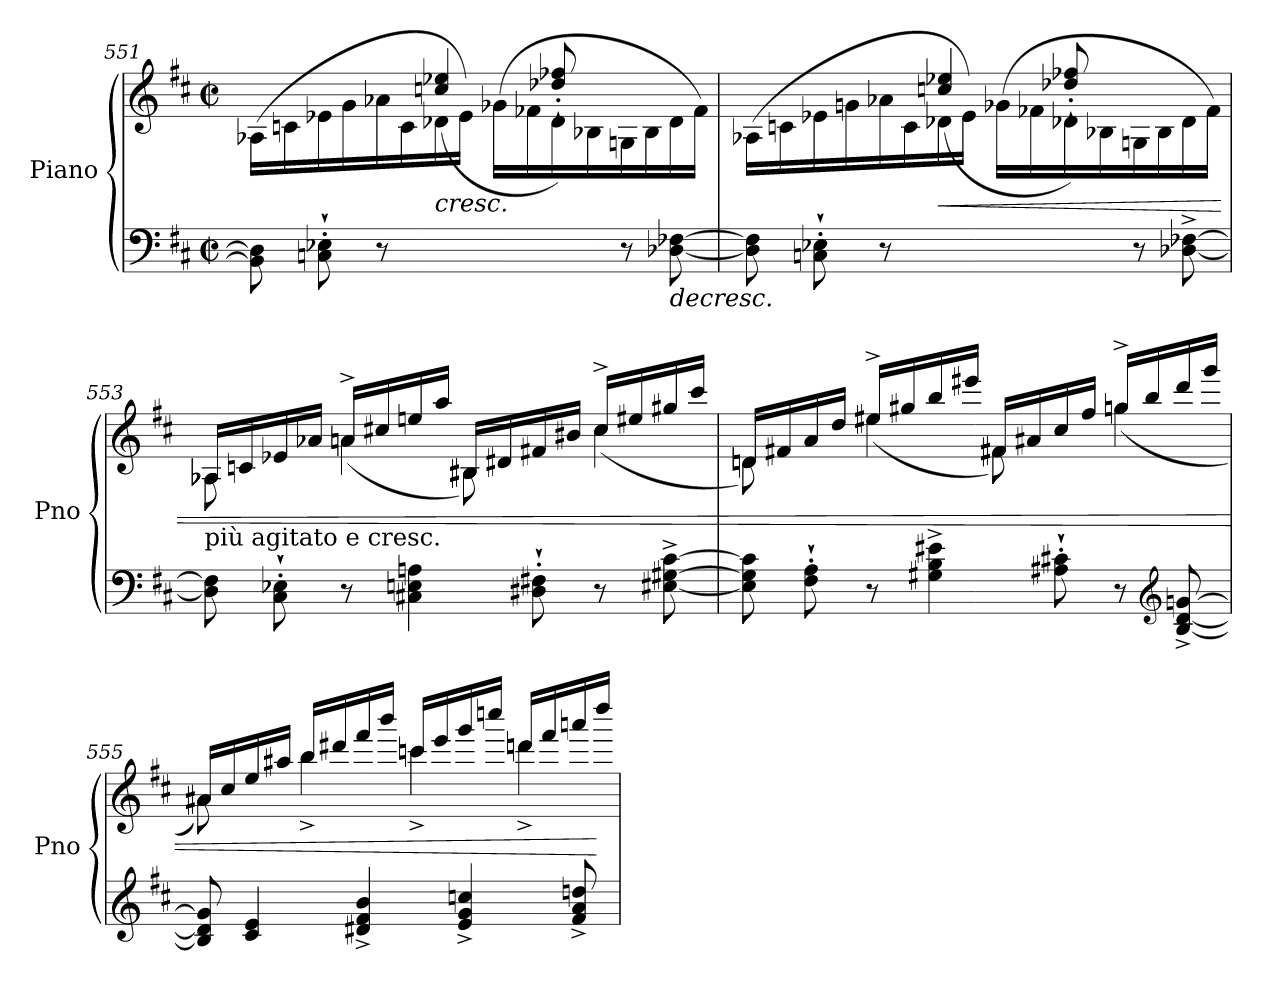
**kern	**kern	**dynam
*part1	*part1	*part1
*staff2	*staff1	*staff1/2
*I"Piano	*	*
*I'Pno	*	*
!!LO:LB:g=z
*clefF4	*clefG2	*
*k[f#c#]	*k[f#c#]	*
*M4/4	*M4/4	*
*met(c|)	*met(c|)	*
=551	=551	=551
*	*^	*
8BB\] 8D\]	(16A-X\LL	4.ryy	.
.	16cn\	.	.
8Cn\'` 8E-X\'`	16e-X\	.	.
.	16g\	.	.
8r	16a-X\	.	.
.	16c\	.	.
!	!	!	!LO:HP:b
4.ryy	16d-X\	(>4ccn/ 4ee-X/	<
.	16e-\JJ)	.	.
.	(16g-X\LL	.	.
.	16f-X\	.	.
.	16d-\	8dd-X/'` 8ff-X/'`)	.
.	16B-X\	.	.
8r	16Gn\	4ryy	.
.	16B-\	.	.
!	!	!	!LO:HP:b=2
[8D-X\ [8F-X\	16d-\	.	>
.	16f-\JJ)	.	.
=552	=552	=552	=552
8D-\] 8F-\]	(16A-X\LL	4.ryy	.
.	16cn\	.	.
8Cn\'` 8E-X\'`	16e-X\	.	[
.	16gn\	.	.
8r	16a-X\	.	.
.	16c\	.	.
!	!	!	!LO:HP:b
4.ryy	16d-X\	(>4ccn/ 4ee-X/	<
.	16e-\JJ)	.	.
.	(16g-X\LL	.	.
.	16f-X\	.	.
.	16d-X\	8dd-X/'` 8ff-X/'`)	]
.	16B-X\	.	.
8r	16Gn\	4ryy	.
.	16B-\	.	.
[8D-X\^ [8F-X\^	16d-\	.	.
.	16f-\JJ)	.	.
!!LO:LB:g=z	!!
=553	=553	=553	=553
!	!LO:TX:b:t=più agitato e cresc.	!	!
8D-\] 8F-\]	16A-X/LL	8A-X\	.
.	16cn/	.	.
8C#\'` 8E-X\'`	16e-X/	8ryy	.
.	16a-X/JJ	.	.
8r	16an^/LL	(4an\	.
.	16cc#X/	.	.
4C#X\ 4En\ 4An\	16een/	.	.
.	16aa/JJ	.	.
.	16B#X/LL	8B#X\)	.
.	16d#X/	.	.
8D#X\'` 8F#X\'`	16f#X/	8ryy	.
.	16b#X/JJ	.	.
8r	16cc#^/LL	(4cc#\	.
.	16ee#X/	.	.
[8E#X\^ [8G#X\^ [8c#\^	16gg#X/	.	.
.	16ccc#/JJ	.	.
!!LO:LB:g=z	!!
=554	=554	=554	=554
8E#\] 8G#\] 8c#\]	16dn/LL	8dn\)	.
.	16f#X/	.	.
8F#\'` 8A\'`	16a/	8ryy	.
.	16dd/JJ	.	.
8r	16ee#X^/LL	(4ee#X\	.
.	16gg#X/	.	.
4G#X\^ 4B\^ 4e#X\^	16bb/	.	.
.	16eee#X/JJ	.	.
.	16f#X/LL	8f#X\)	.
.	16a#X/	.	.
8A#X\'` 8c#X\'`	16cc#/	8ryy	.
.	16ff#/JJ	.	.
8r	16ggn^/LL	(4ggn\	.
.	16bb/	.	.
*clefG2	*	*	*
[8B/^ [8d/^ [8gn/^	16ddd/	.	.
.	16ggg/JJ	.	.
=555	=555	=555	=555
8B/] 8d/] 8g/]	16a#X/LL	8a#X\)	.
.	16cc#/	.	.
4c#/ 4e/	16ee/	8ryy	.
.	16aa#X/JJ	.	.
.	16bb/LL	4bb^\	.
.	16ddd#X/	.	.
4d#X/^ 4f#/^ 4b/^	16fff#/	.	.
.	16bbb/JJ	.	.
.	16cccn/LL	4cccn^\	.
.	16eee/	.	.
4e/^ 4g/^ 4ccn/^	16ggg/	.	.
.	16ccccn/JJ	.	.
.	16dddn/LL	4dddn^\	.
.	16fff#/	.	.
8f#/^ 8a/^ 8ddn/^	16aaan/	.	.
.	16dddd/JJ	.	[
*	*v	*v	*
=	=	=
*-	*-	*-
